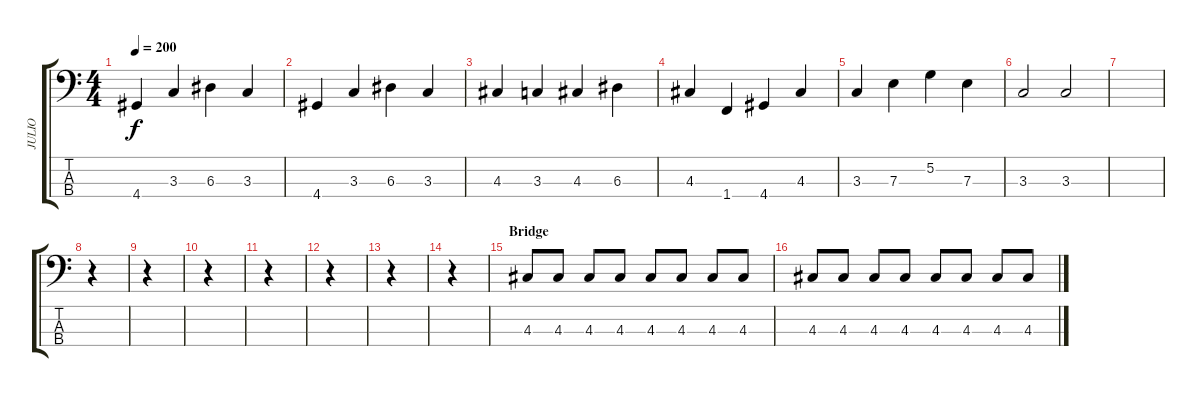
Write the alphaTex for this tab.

\track ("JULIO" "JULIO") {instrument acousticbass}
\staff {score tabs}
\tuning (G2 D2 A1 E1) {hide}
\ts (4 4)
\tempo 200
\clef f4
\ks c
4.4.4{dy f} 3.3.4 6.3.4 3.3.4 |
4.4.4 3.3.4 6.3.4 3.3.4 |
4.3.4 3.3.4 4.3.4 6.3.4 |
4.3.4 1.4.4 4.4.4 4.3.4 |
3.3.4 7.3.4 5.2.4 7.3.4 |
3.3.2 3.3.2 |
|
r.4 |
r.4 |
r.4 |
r.4 |
r.4 |
r.4 |
r.4 |
\section ("" "Bridge")
4.3.8 4.3.8 4.3.8 4.3.8 4.3.8 4.3.8 4.3.8 4.3.8 |
4.3.8 4.3.8 4.3.8 4.3.8 4.3.8 4.3.8 4.3.8 4.3.8
